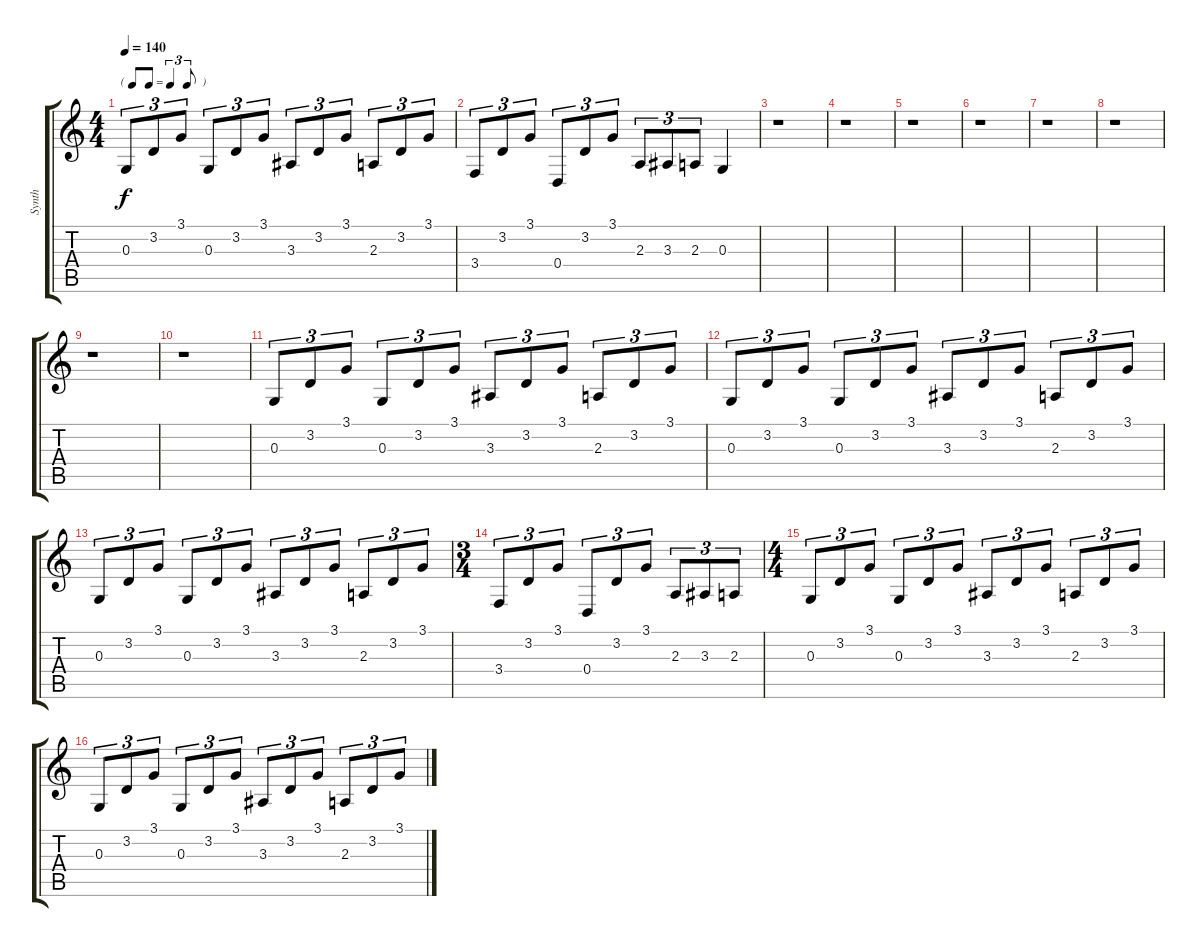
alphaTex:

\track ("Synth" "Synth") {instrument choiraahs}
\staff {score tabs}
\tuning (E4 B3 G3 D3 A2 D2) {hide}
\ts (4 4)
\tf triplet8th
\tempo 140
\clef g2
\ks c
0.3.8{tu (3 2) dy f} 3.2.8{tu (3 2)} 3.1.8{tu (3 2)} 0.3.8{tu (3 2)} 3.2.8{tu (3 2)} 3.1.8{tu (3 2)} 3.3.8{tu (3 2)} 3.2.8{tu (3 2)} 3.1.8{tu (3 2)} 2.3.8{tu (3 2)} 3.2.8{tu (3 2)} 3.1.8{tu (3 2)} |
3.4.8{tu (3 2)} 3.2.8{tu (3 2)} 3.1.8{tu (3 2)} 0.4.8{tu (3 2)} 3.2.8{tu (3 2)} 3.1.8{tu (3 2)} 2.3.8{tu (3 2)} 3.3.8{tu (3 2)} 2.3.8{tu (3 2)} 0.3.4 |
r.1 |
r.1 |
r.1 |
r.1 |
r.1 |
r.1 |
r.1 |
r.1 |
0.3.8{tu (3 2)} 3.2.8{tu (3 2)} 3.1.8{tu (3 2)} 0.3.8{tu (3 2)} 3.2.8{tu (3 2)} 3.1.8{tu (3 2)} 3.3.8{tu (3 2)} 3.2.8{tu (3 2)} 3.1.8{tu (3 2)} 2.3.8{tu (3 2)} 3.2.8{tu (3 2)} 3.1.8{tu (3 2)} |
0.3.8{tu (3 2)} 3.2.8{tu (3 2)} 3.1.8{tu (3 2)} 0.3.8{tu (3 2)} 3.2.8{tu (3 2)} 3.1.8{tu (3 2)} 3.3.8{tu (3 2)} 3.2.8{tu (3 2)} 3.1.8{tu (3 2)} 2.3.8{tu (3 2)} 3.2.8{tu (3 2)} 3.1.8{tu (3 2)} |
0.3.8{tu (3 2)} 3.2.8{tu (3 2)} 3.1.8{tu (3 2)} 0.3.8{tu (3 2)} 3.2.8{tu (3 2)} 3.1.8{tu (3 2)} 3.3.8{tu (3 2)} 3.2.8{tu (3 2)} 3.1.8{tu (3 2)} 2.3.8{tu (3 2)} 3.2.8{tu (3 2)} 3.1.8{tu (3 2)} |
\ts (3 4)
3.4.8{tu (3 2)} 3.2.8{tu (3 2)} 3.1.8{tu (3 2)} 0.4.8{tu (3 2)} 3.2.8{tu (3 2)} 3.1.8{tu (3 2)} 2.3.8{tu (3 2)} 3.3.8{tu (3 2)} 2.3.8{tu (3 2)} |
\ts (4 4)
0.3.8{tu (3 2)} 3.2.8{tu (3 2)} 3.1.8{tu (3 2)} 0.3.8{tu (3 2)} 3.2.8{tu (3 2)} 3.1.8{tu (3 2)} 3.3.8{tu (3 2)} 3.2.8{tu (3 2)} 3.1.8{tu (3 2)} 2.3.8{tu (3 2)} 3.2.8{tu (3 2)} 3.1.8{tu (3 2)} |
0.3.8{tu (3 2)} 3.2.8{tu (3 2)} 3.1.8{tu (3 2)} 0.3.8{tu (3 2)} 3.2.8{tu (3 2)} 3.1.8{tu (3 2)} 3.3.8{tu (3 2)} 3.2.8{tu (3 2)} 3.1.8{tu (3 2)} 2.3.8{tu (3 2)} 3.2.8{tu (3 2)} 3.1.8{tu (3 2)}
